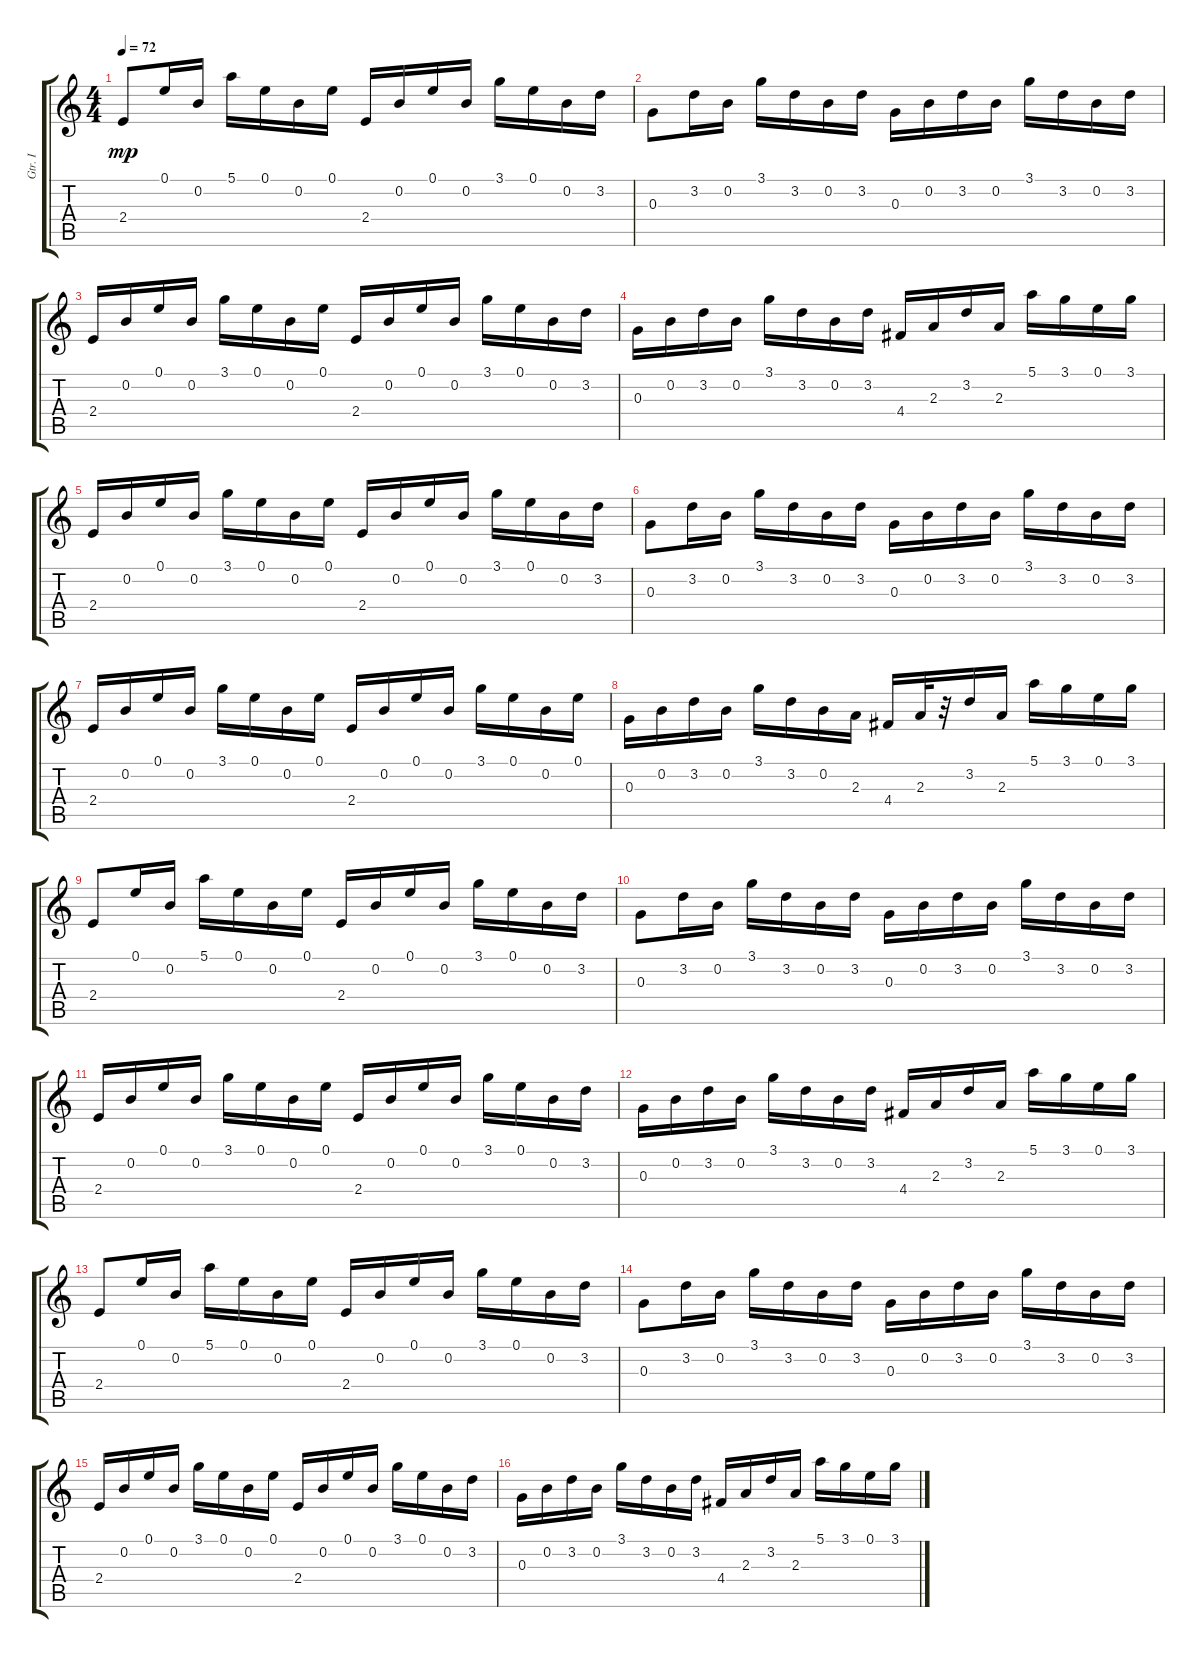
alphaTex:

\track ("Gtr. I" "Gtr. I") {instrument acousticguitarnylon}
\staff {score tabs}
\tuning (E4 B3 G3 D3 A2 E2) {hide}
\ts (4 4)
\tempo 72
\clef g2
\ks c
2.4.8{dy mp instrument acousticguitarnylon} 0.1.16 0.2.16 5.1.16 0.1.16 0.2.16 0.1.16 2.4.16 0.2.16 0.1.16 0.2.16 3.1.16 0.1.16 0.2.16 3.2.16 |
0.3.8 3.2.16 0.2.16 3.1.16 3.2.16 0.2.16 3.2.16 0.3.16 0.2.16 3.2.16 0.2.16 3.1.16 3.2.16 0.2.16 3.2.16 |
2.4.16 0.2.16 0.1.16 0.2.16 3.1.16 0.1.16 0.2.16 0.1.16 2.4.16 0.2.16 0.1.16 0.2.16 3.1.16 0.1.16 0.2.16 3.2.16 |
0.3.16 0.2.16 3.2.16 0.2.16 3.1.16 3.2.16 0.2.16 3.2.16 4.4.16 2.3.16 3.2.16 2.3.16 5.1.16 3.1.16 0.1.16 3.1.16 |
2.4.16 0.2.16 0.1.16 0.2.16 3.1.16 0.1.16 0.2.16 0.1.16 2.4.16 0.2.16 0.1.16 0.2.16 3.1.16 0.1.16 0.2.16 3.2.16 |
0.3.8 3.2.16 0.2.16 3.1.16 3.2.16 0.2.16 3.2.16 0.3.16 0.2.16 3.2.16 0.2.16 3.1.16 3.2.16 0.2.16 3.2.16 |
2.4.16 0.2.16 0.1.16 0.2.16 3.1.16 0.1.16 0.2.16 0.1.16 2.4.16 0.2.16 0.1.16 0.2.16 3.1.16 0.1.16 0.2.16 0.1.16 |
0.3.16 0.2.16 3.2.16 0.2.16 3.1.16 3.2.16 0.2.16 2.3.16 4.4.16 2.3.32 r.32 3.2.16 2.3.16 5.1.16 3.1.16 0.1.16 3.1.16 |
2.4.8 0.1.16 0.2.16 5.1.16 0.1.16 0.2.16 0.1.16 2.4.16 0.2.16 0.1.16 0.2.16 3.1.16 0.1.16 0.2.16 3.2.16 |
0.3.8 3.2.16 0.2.16 3.1.16 3.2.16 0.2.16 3.2.16 0.3.16 0.2.16 3.2.16 0.2.16 3.1.16 3.2.16 0.2.16 3.2.16 |
2.4.16 0.2.16 0.1.16 0.2.16 3.1.16 0.1.16 0.2.16 0.1.16 2.4.16 0.2.16 0.1.16 0.2.16 3.1.16 0.1.16 0.2.16 3.2.16 |
0.3.16 0.2.16 3.2.16 0.2.16 3.1.16 3.2.16 0.2.16 3.2.16 4.4.16 2.3.16 3.2.16 2.3.16 5.1.16 3.1.16 0.1.16 3.1.16 |
2.4.8 0.1.16 0.2.16 5.1.16 0.1.16 0.2.16 0.1.16 2.4.16 0.2.16 0.1.16 0.2.16 3.1.16 0.1.16 0.2.16 3.2.16 |
0.3.8 3.2.16 0.2.16 3.1.16 3.2.16 0.2.16 3.2.16 0.3.16 0.2.16 3.2.16 0.2.16 3.1.16 3.2.16 0.2.16 3.2.16 |
2.4.16 0.2.16 0.1.16 0.2.16 3.1.16 0.1.16 0.2.16 0.1.16 2.4.16 0.2.16 0.1.16 0.2.16 3.1.16 0.1.16 0.2.16 3.2.16 |
0.3.16 0.2.16 3.2.16 0.2.16 3.1.16 3.2.16 0.2.16 3.2.16 4.4.16 2.3.16 3.2.16 2.3.16 5.1.16 3.1.16 0.1.16 3.1.16
